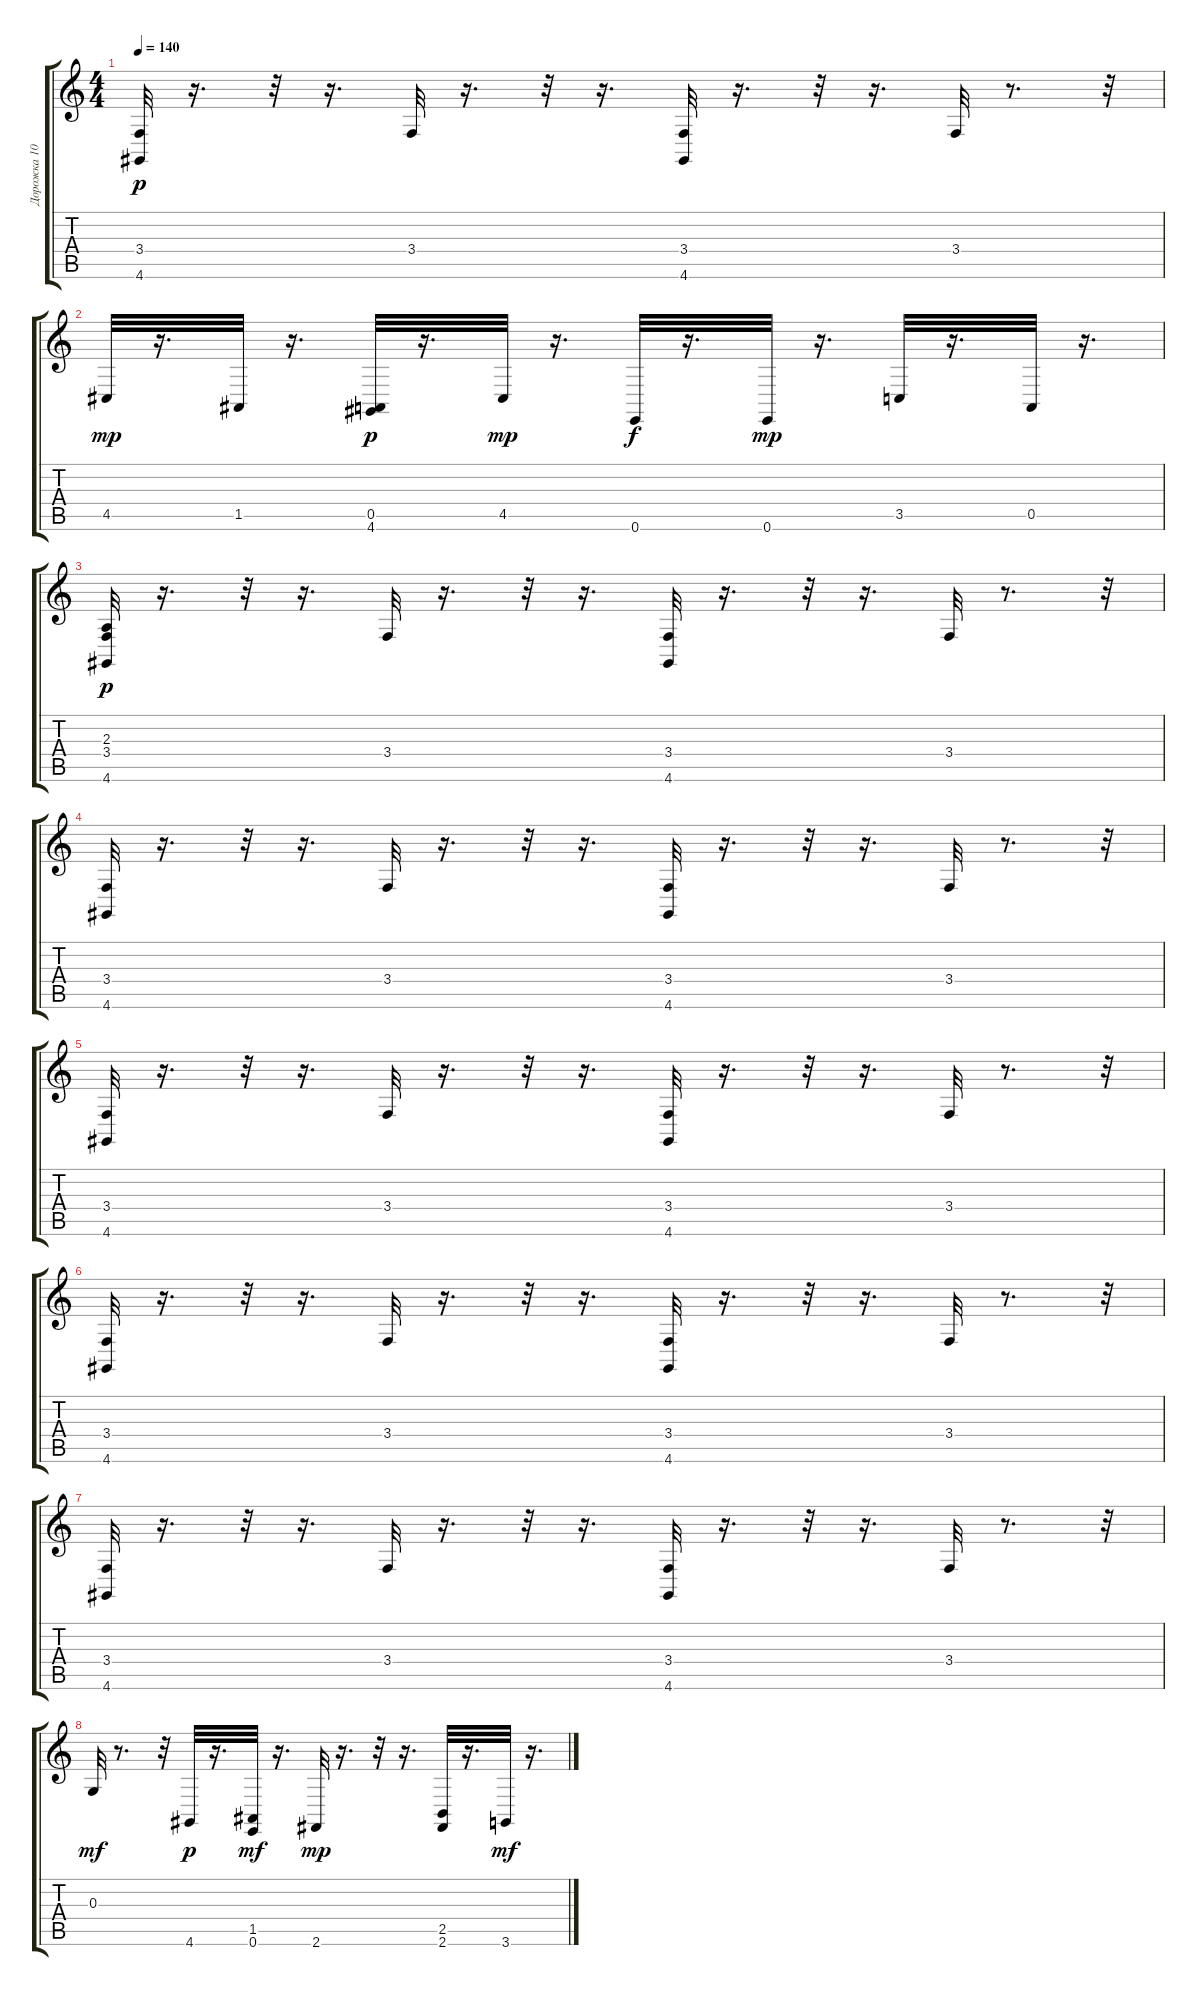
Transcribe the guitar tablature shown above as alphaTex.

\track ("Дорожка 10" "Дорожка 10") {instrument lead1square}
\staff {score tabs}
\tuning (E4 B3 G3 D3 A2 E2) {hide}
\ts (4 4)
\tempo 140
\clef g2
\ks c
(3.4 4.6).32{dy p} r.16{d} r.32 r.16{d} 3.4.32 r.16{d} r.32 r.16{d} (3.4 4.6).32 r.16{d} r.32 r.16{d} 3.4.32 r.8{d} r.32 |
4.5.32{dy mp} r.16{d} 1.5.32 r.16{d} (0.5 4.6).32{dy p} r.16{d} 4.5.32{dy mp} r.16{d} 0.6.32{dy f} r.16{d} 0.6.32{dy mp} r.16{d} 3.5.32 r.16{d} 0.5.32 r.16{d} |
(2.3 3.4 4.6).32{dy p} r.16{d} r.32 r.16{d} 3.4.32 r.16{d} r.32 r.16{d} (3.4 4.6).32 r.16{d} r.32 r.16{d} 3.4.32 r.8{d} r.32 |
(3.4 4.6).32 r.16{d} r.32 r.16{d} 3.4.32 r.16{d} r.32 r.16{d} (3.4 4.6).32 r.16{d} r.32 r.16{d} 3.4.32 r.8{d} r.32 |
(3.4 4.6).32 r.16{d} r.32 r.16{d} 3.4.32 r.16{d} r.32 r.16{d} (3.4 4.6).32 r.16{d} r.32 r.16{d} 3.4.32 r.8{d} r.32 |
(3.4 4.6).32 r.16{d} r.32 r.16{d} 3.4.32 r.16{d} r.32 r.16{d} (3.4 4.6).32 r.16{d} r.32 r.16{d} 3.4.32 r.8{d} r.32 |
(3.4 4.6).32 r.16{d} r.32 r.16{d} 3.4.32 r.16{d} r.32 r.16{d} (3.4 4.6).32 r.16{d} r.32 r.16{d} 3.4.32 r.8{d} r.32 |
0.3.32{dy mf} r.8{d} r.32 4.6.32{dy p} r.16{d} (1.5 0.6).32{dy mf} r.16{d} 2.6.32{dy mp} r.16{d} r.32 r.16{d} (2.5 2.6).32 r.16{d} 3.6.32{dy mf} r.16{d}
